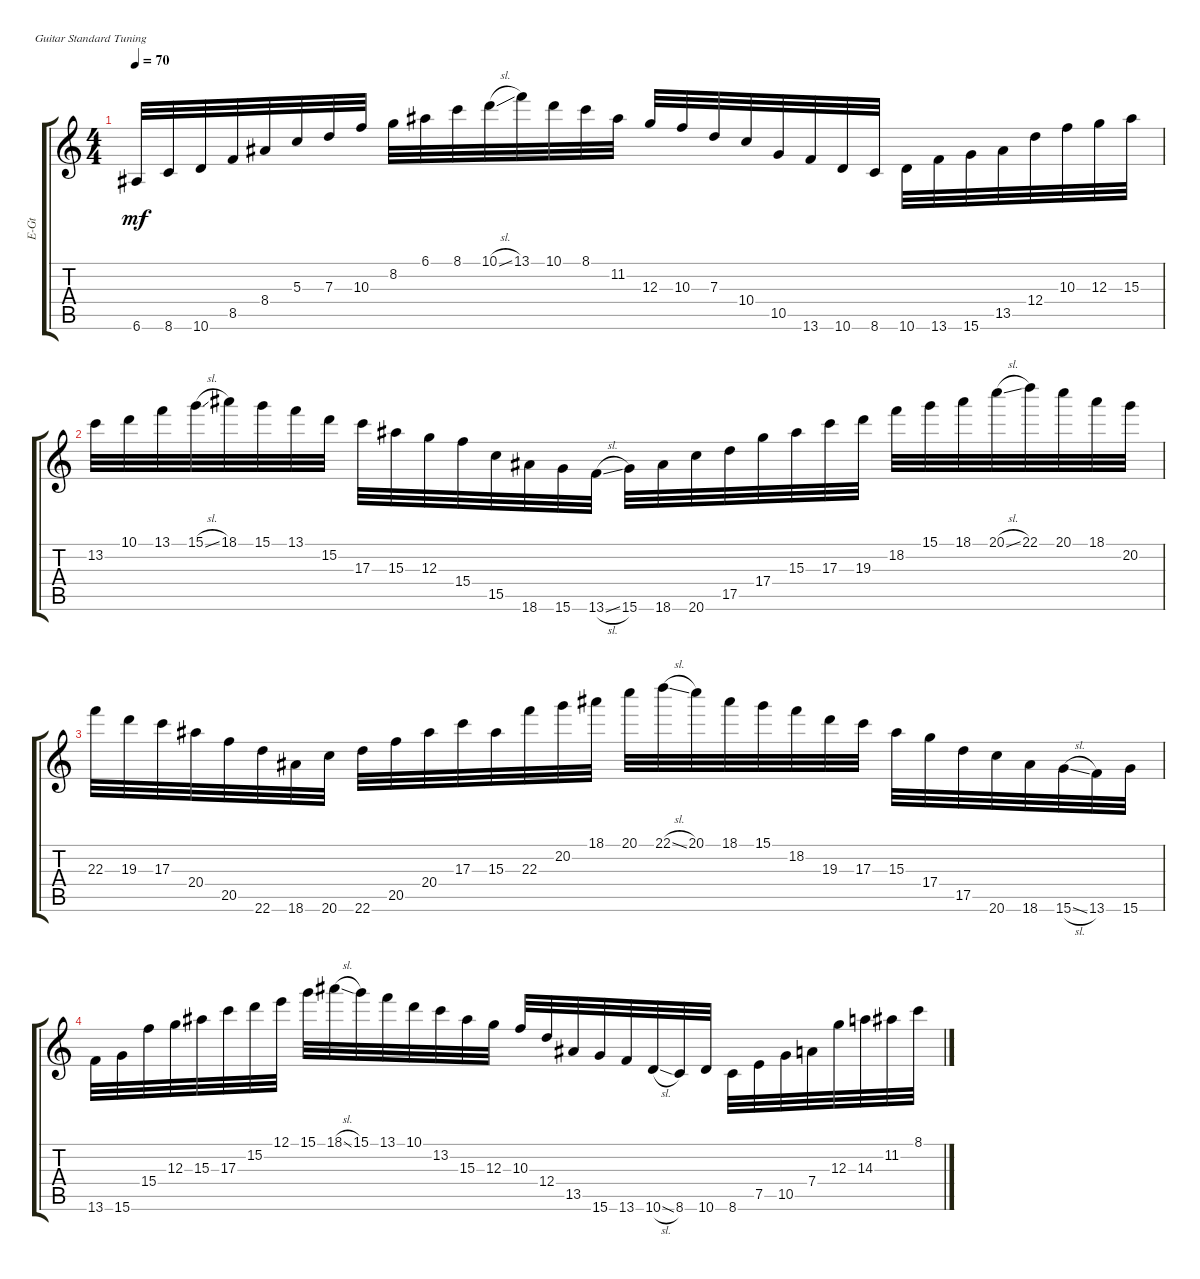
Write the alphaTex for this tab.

\defaultSystemsLayout 4
\bracketExtendMode groupsimilarinstruments
\otherSystemsTrackNameOrientation horizontal
\track ("Electric Guitar" "E-Gt") {instrument overdrivenguitar}
\staff {score tabs}
\tuning (E4 B3 G3 D3 A2 E2)
\ts (4 4)
\tempo 70
\clef g2
\ks c
6.6{acc #}.32{dy mf instrument overdrivenguitar beam Up} 8.6.32{beam Up} 10.6.32{beam Up} 8.5.32{beam Up} 8.4{acc #}.32{beam Up} 5.3.32{beam Up} 7.3.32{beam Up} 10.3.32{beam Up} 8.2.32{beam Down} 6.1{acc #}.32{beam Down} 8.1.32{beam Down} 10.1{sl}.32{beam Down} 13.1.32{beam Down} 10.1.32{beam Down} 8.1.32{beam Down} 11.2{acc #}.32{beam Down} 12.3.32{beam Up} 10.3.32{beam Up} 7.3.32{beam Up} 10.4.32{beam Up} 10.5.32{beam Up} 13.6.32{beam Up} 10.6.32{beam Up} 8.6.32{beam Up} 10.6.32{beam Down} 13.6.32{beam Down} 15.6.32{beam Down} 13.5{acc #}.32{beam Down} 12.4.32{beam Down} 10.3.32{beam Down} 12.3.32{beam Down} 15.3{acc #}.32{beam Down} |
13.2.32{beam Down} 10.1.32{beam Down} 13.1.32{beam Down} 15.1{sl}.32{beam Down} 18.1{acc #}.32{beam Down} 15.1.32{beam Down} 13.1.32{beam Down} 15.2.32{beam Down} 17.3.32{beam Down} 15.3{acc #}.32{beam Down} 12.3.32{beam Down} 15.4.32{beam Down} 15.5.32{beam Down} 18.6{acc #}.32{beam Down} 15.6.32{beam Down} 13.6{sl}.32{beam Down} 15.6.32{beam Down} 18.6{acc #}.32{beam Down} 20.6.32{beam Down} 17.5.32{beam Down} 17.4.32{beam Down} 15.3{acc #}.32{beam Down} 17.3.32{beam Down} 19.3.32{beam Down} 18.2.32{beam Down} 15.1.32{beam Down} 18.1{acc #}.32{beam Down} 20.1{sl}.32{beam Down} 22.1.32{beam Down} 20.1.32{beam Down} 18.1{acc #}.32{beam Down} 20.2.32{beam Down} |
22.3.32{beam Down} 19.3.32{beam Down} 17.3.32{beam Down} 20.4{acc #}.32{beam Down} 20.5.32{beam Down} 22.6.32{beam Down} 18.6{acc #}.32{beam Down} 20.6.32{beam Down} 22.6.32{beam Down} 20.5.32{beam Down} 20.4{acc #}.32{beam Down} 17.3.32{beam Down} 15.3{acc #}.32{beam Down} 22.3.32{beam Down} 20.2.32{beam Down} 18.1{acc #}.32{beam Down} 20.1.32{beam Down} 22.1{sl}.32{beam Down} 20.1.32{beam Down} 18.1{acc #}.32{beam Down} 15.1.32{beam Down} 18.2.32{beam Down} 19.3.32{beam Down} 17.3.32{beam Down} 15.3{acc #}.32{beam Down} 17.4.32{beam Down} 17.5.32{beam Down} 20.6.32{beam Down} 18.6{acc #}.32{beam Down} 15.6{sl}.32{beam Down} 13.6.32{beam Down} 15.6.32{beam Down} |
13.6.32{beam Down} 15.6.32{beam Down} 15.4.32{beam Down} 12.3.32{beam Down} 15.3{acc #}.32{beam Down} 17.3.32{beam Down} 15.2.32{beam Down} 12.1.32{beam Down} 15.1.32{beam Down} 18.1{sl acc #}.32{beam Down} 15.1.32{beam Down} 13.1.32{beam Down} 10.1.32{beam Down} 13.2.32{beam Down} 15.3{acc #}.32{beam Down} 12.3.32{beam Down} 10.3.32{beam Up} 12.4.32{beam Up} 13.5{acc #}.32{beam Up} 15.6.32{beam Up} 13.6.32{beam Up} 10.6{sl}.32{beam Up} 8.6.32{beam Up} 10.6.32{beam Up} 8.6.32{beam Down} 7.5.32{beam Down} 10.5.32{beam Down} 7.4.32{beam Down} 12.3.32{beam Down} 14.3.32{beam Down} 11.2{acc #}.32{beam Down} 8.1.32{beam Down}
